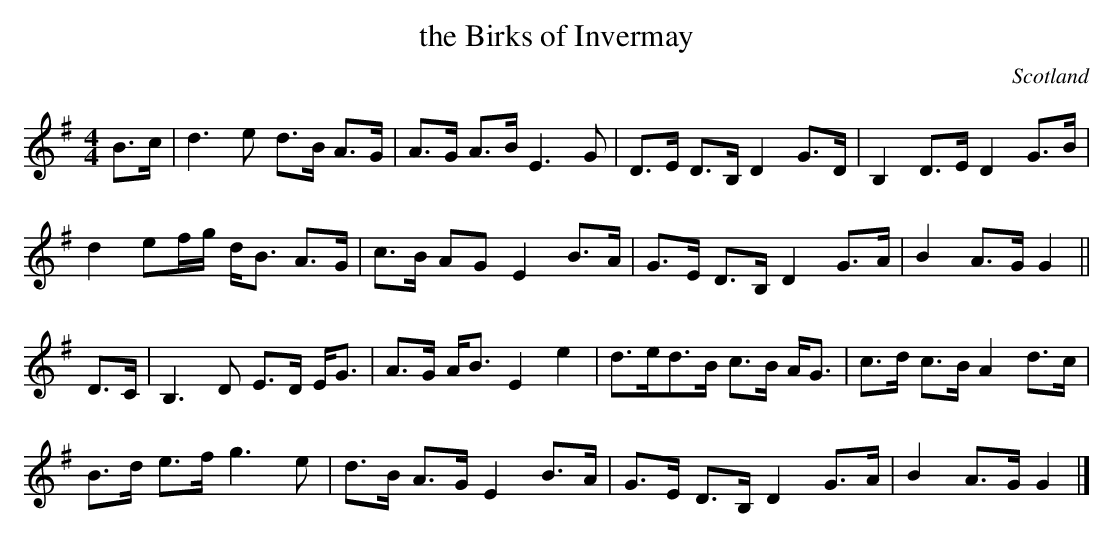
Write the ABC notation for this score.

X:1
T:the Birks of Invermay
M:4/4
O:Scotland
K:G major
B>c |\
d3e d>B A>G | A>G A>B E3G |\
D>E D>B, D2G>D | B,2D>E D2 G>B |
d2ef/g/ d<B A>G | c>B AG E2B>A |\
G>E D>B, D2 G>A | B2A>G G2||
D>C |\
B,3D E>D E<G | A>G A<B E2e2 |\
d>ed>B c>B A<G | c>d c>B A2 d>c |
B>d e>f g3e | d>B A>G E2 B>A |\
G>E D>B, D2 G>A | B2A>G G2 |]
